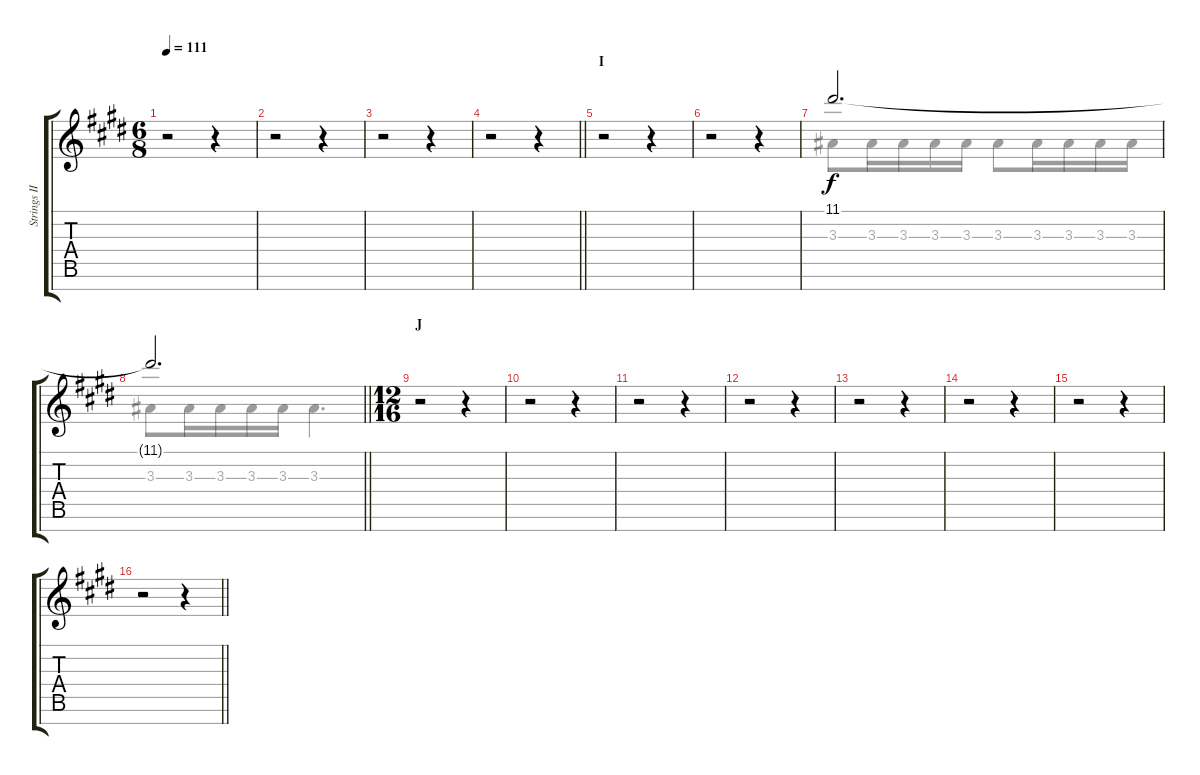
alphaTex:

\track ("Strings III" "Strings II") {instrument stringensemble1}
\staff {score tabs}
\tuning (E5 B4 G4 D4 A3 E3 B2) {hide}
\voice
\ts (6 8)
\tempo 111
\clef g2
\ks e
r.2{dy f} r.4 |
r.2 r.4 |
r.2 r.4 |
\barLineRight lightlight
r.2 r.4 |
\section ("" "I")
r.2 r.4 |
r.2 r.4 |
11.1.2{d} |
\barLineRight lightlight
11.1{t}.2{d} |
\ts (12 16)
\section ("" "J")
r.2 r.4 |
r.2 r.4 |
r.2 r.4 |
r.2 r.4 |
r.2 r.4 |
r.2 r.4 |
r.2 r.4 |
\barLineRight lightlight
r.2 r.4
\voice
\clef g2
\ottava regular
\simile none
\ks e
|
|
|
\barLineRight lightlight
|
|
|
3.3.8 3.3.16 3.3.16 3.3.16 3.3.16 3.3.8 3.3.16 3.3.16 3.3.16 3.3.16 |
\barLineRight lightlight
3.3.8 3.3.16 3.3.16 3.3.16 3.3.16 3.3.4{d} |
|
|
|
|
|
|
|
\barLineRight lightlight
